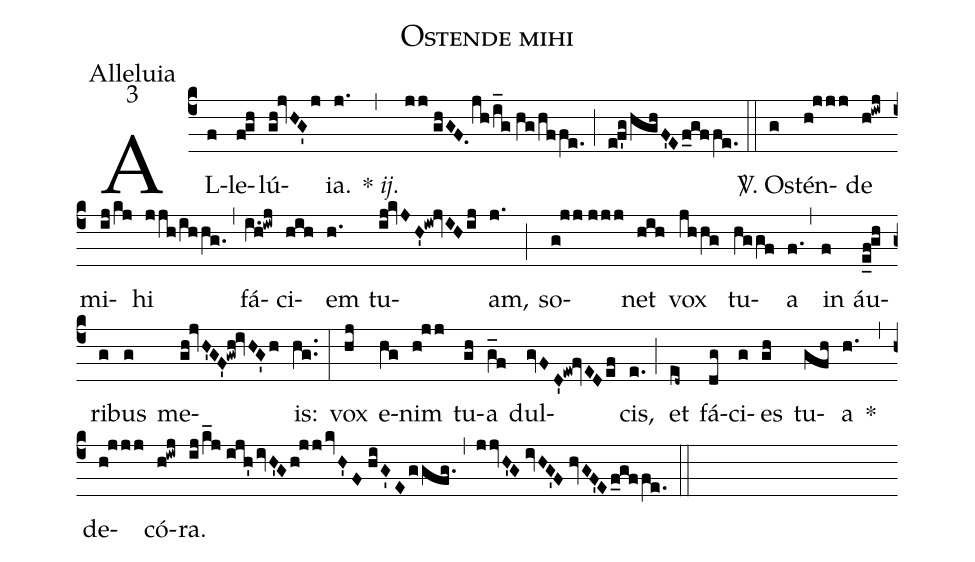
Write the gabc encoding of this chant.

name:Ostende mihi;
office-part:Alleluia;
mode:3;
%%
(c4) AL(f)le(f!gh)lú(gh!jvHG'j)ia.(j.) {*} <i>ij.</i>(,) (jj//ghGF./jh/i_g//hg/hffe.) (;) (e!f'g/hghF'E/f_gffe.) (::)
<sp>V/</sp>. Os(g)tén(h!jjj)de(h!iwj) mi(ij/kj)hi(jjh/ihhg.) (,) fá(i.h!iwj)ci(hih)em(h.) tu(ij!kvJH'!iw!jvIH/ij)am,(j.) (;) so(g!jj//jjj)net(hih) vox(jhhg) tu(hggf)a(f.) (,) in(f) áu(e_f!gh)ri(g)bus(g) me(gh!jvH'GF'!gwh!ivHG'h)is:(hg..) (:)
vox(hj) e(hg)nim(h!jj) tu(gh)a(g_f) dul(gvFD'!ew!fvED/ef)cis,(e.) (;) et(ed~) fá(dg)ci(g)es(gh) tu(gfh)a(h.) *(,) de(h!jjj)có(h!iwj)ra.(ij/k_j//ijh'/ivH'Gh!jj/kvH'F//hiG'E/ggfg.) (,) (jjvH'G//ivHG'F//hvGF'E/f_gffe.) (::)
